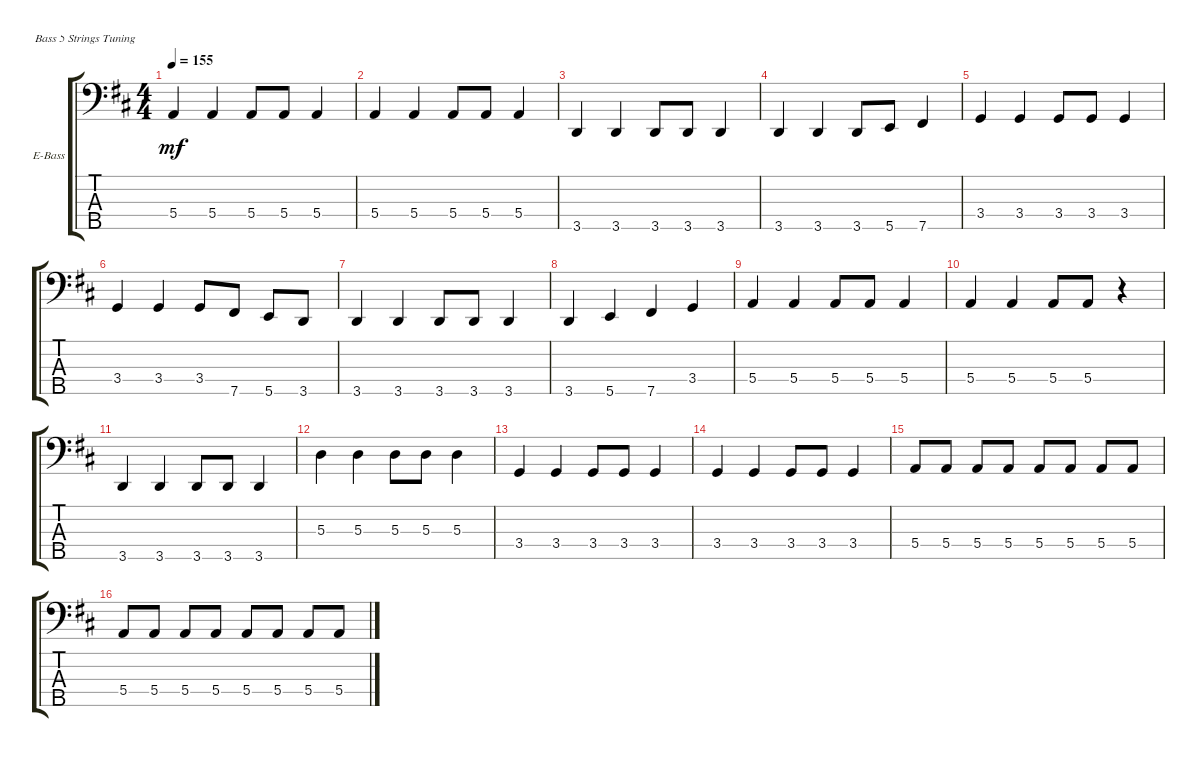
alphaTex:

\defaultSystemsLayout 4
\bracketExtendMode groupsimilarinstruments
\firstSystemTrackNameOrientation horizontal
\otherSystemsTrackNameOrientation horizontal
\track ("Electric Bass (Andera Kjølholm)" "E-Bass") {instrument electricbassfinger}
\staff {score tabs}
\tuning (G2 D2 A1 E1 B0)
\ts (4 4)
\tempo 155
\clef f4
\ks d
5.4.4{dy mf} 5.4.4 5.4.8 5.4.8 5.4.4 |
5.4.4 5.4.4 5.4.8 5.4.8 5.4.4 |
3.5.4 3.5.4 3.5.8 3.5.8 3.5.4 |
3.5.4 3.5.4 3.5.8 5.5.8 7.5.4 |
3.4.4 3.4.4 3.4.8 3.4.8 3.4.4 |
3.4.4 3.4.4 3.4.8 7.5.8 5.5.8 3.5.8 |
3.5.4 3.5.4 3.5.8 3.5.8 3.5.4 |
3.5.4 5.5.4 7.5.4 3.4.4 |
5.4.4 5.4.4 5.4.8 5.4.8 5.4.4 |
5.4.4 5.4.4 5.4.8 5.4.8 r.4 |
3.5.4 3.5.4 3.5.8 3.5.8 3.5.4 |
5.3.4 5.3.4 5.3.8 5.3.8 5.3.4 |
3.4.4 3.4.4 3.4.8 3.4.8 3.4.4 |
3.4.4 3.4.4 3.4.8 3.4.8 3.4.4 |
5.4.8 5.4.8 5.4.8 5.4.8 5.4.8 5.4.8 5.4.8 5.4.8 |
5.4.8 5.4.8 5.4.8 5.4.8 5.4.8 5.4.8 5.4.8 5.4.8
